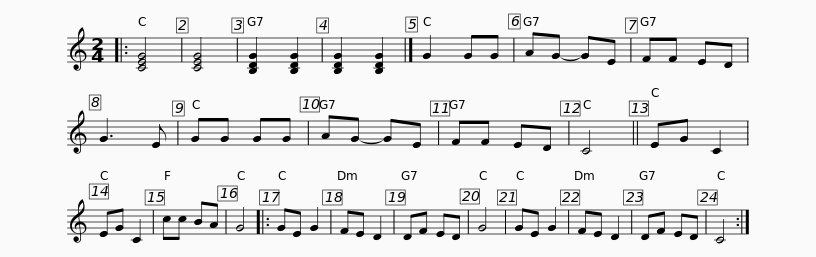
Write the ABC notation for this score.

X:1
L:1/8
M:2/4
I:linebreak $
K:C
V:1 treble
V:1
|: [CEG]4 | [CEG]4 | [B,DG]2 [B,DG]2 | [B,DG]2 [B,DG]2 |] G2 GG | %5
 AG- GE | FF ED | G3 E | GG GG | AG- GE | %10
 FF ED | C4 || EG C2 |$ EG C2 | cc BA | %15
 G4 |: GE G2 | FE D2 | DF ED | G4 | %20
 GE G2 | FE D2 | DF ED | C4 :| %24
